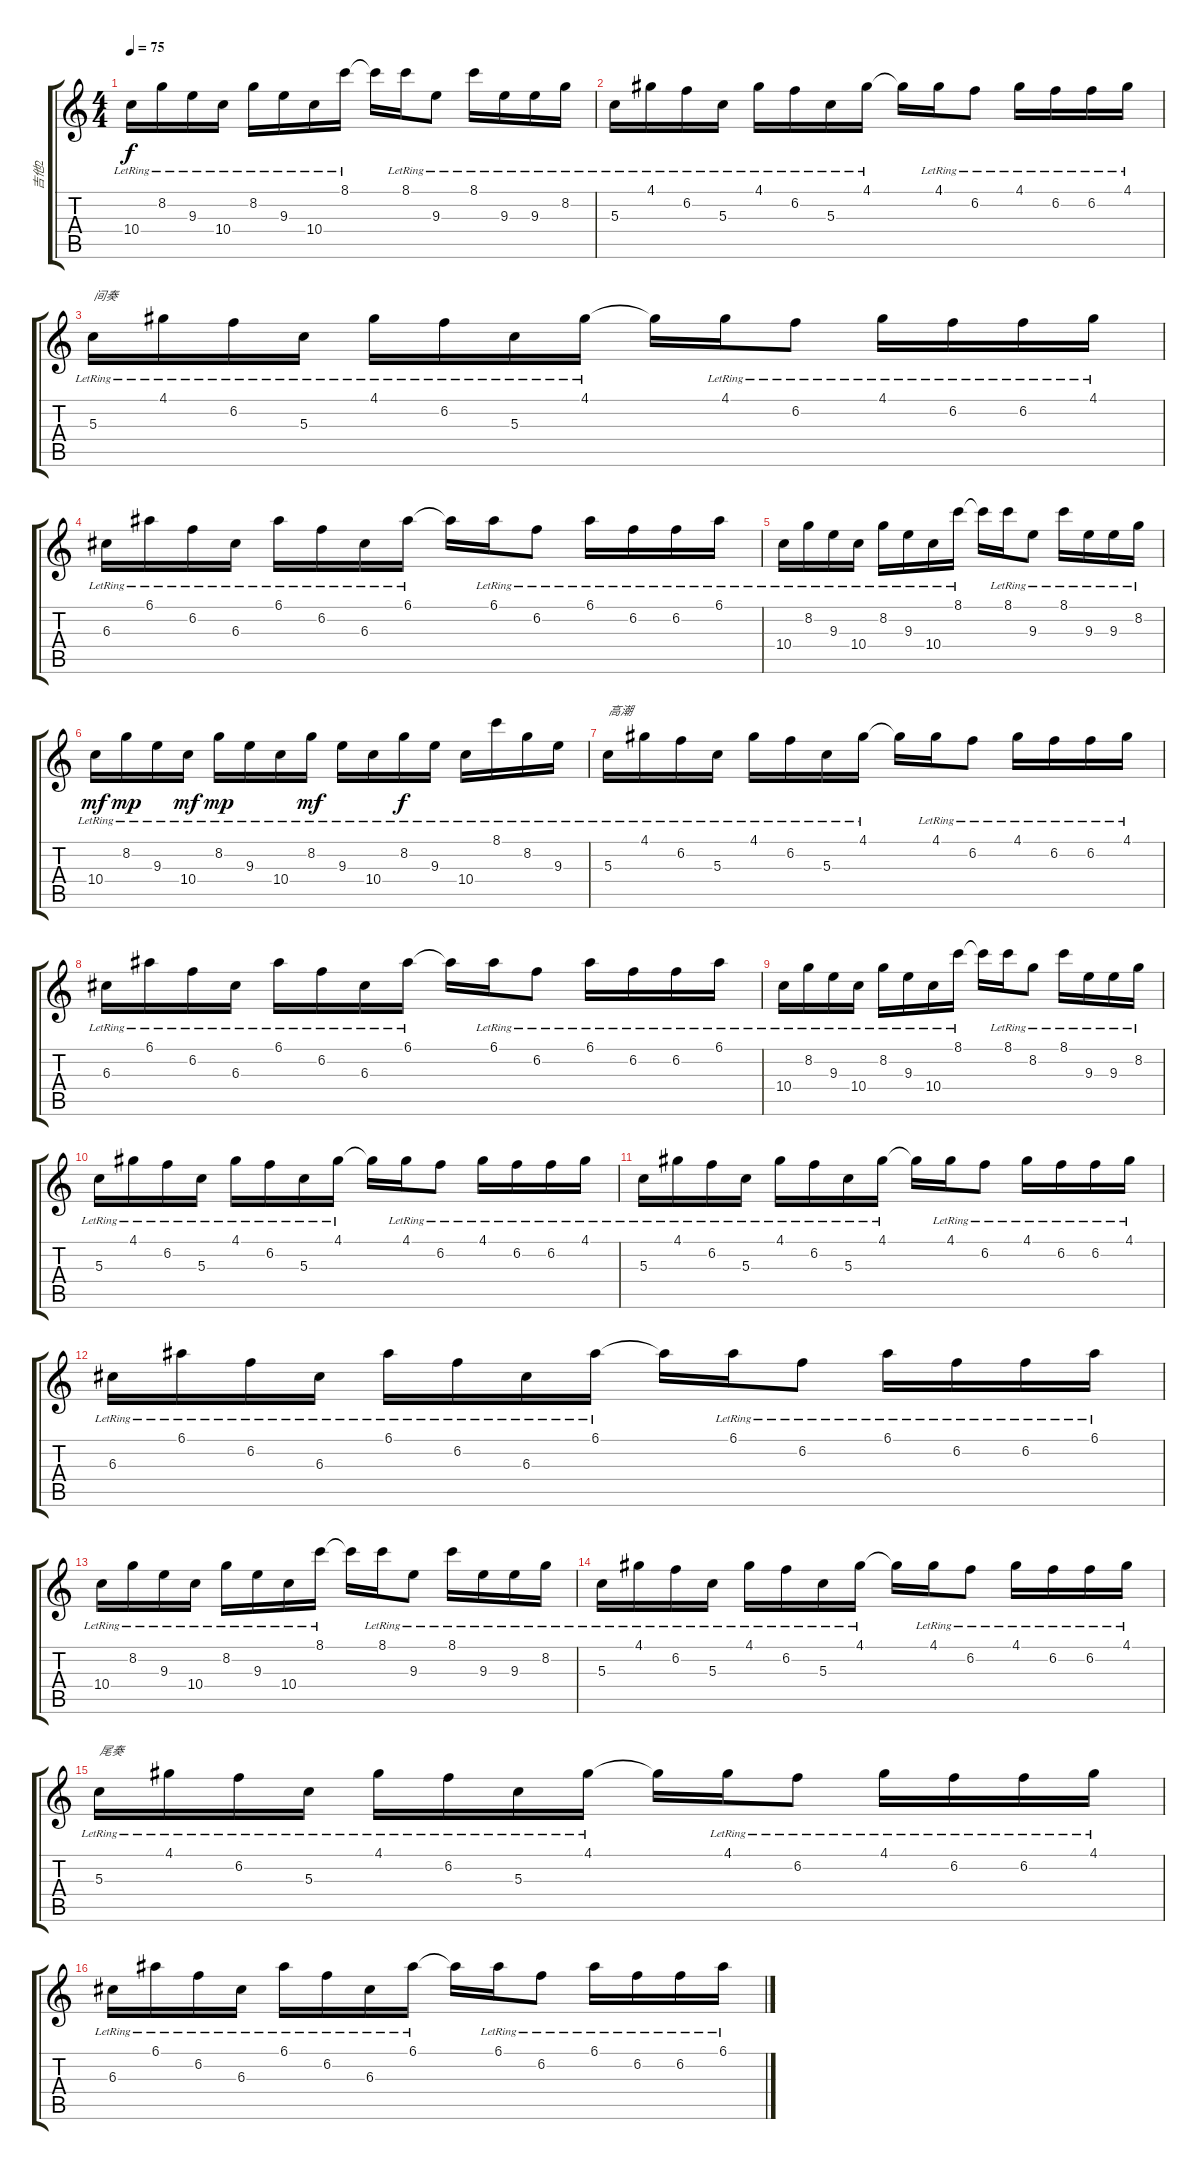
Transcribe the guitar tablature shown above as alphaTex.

\track ("吉他2" "吉他2") {instrument acousticguitarsteel}
\staff {score tabs}
\tuning (E4 B3 G3 D3 A2 E2) {hide}
\ts (4 4)
\tempo 75
\clef g2
\ks c
10.4{lr}.16{dy f} 8.2{lr}.16 9.3{lr}.16 10.4{lr}.16 8.2{lr}.16 9.3{lr}.16 10.4{lr}.16 8.1{lr}.16 8.1{t}.16 8.1{lr}.16 9.3{lr}.8 8.1{lr}.16 9.3{lr}.16 9.3{lr}.16 8.2{lr}.16 |
5.3{lr}.16 4.1{lr}.16 6.2{lr}.16 5.3{lr}.16 4.1{lr}.16 6.2{lr}.16 5.3{lr}.16 4.1{lr}.16 4.1{t}.16 4.1{lr}.16 6.2{lr}.8 4.1{lr}.16 6.2{lr}.16 6.2{lr}.16 4.1{lr}.16 |
5.3{lr}.16{txt "间奏"} 4.1{lr}.16 6.2{lr}.16 5.3{lr}.16 4.1{lr}.16 6.2{lr}.16 5.3{lr}.16 4.1{lr}.16 4.1{t}.16 4.1{lr}.16 6.2{lr}.8 4.1{lr}.16 6.2{lr}.16 6.2{lr}.16 4.1{lr}.16 |
6.3{lr}.16 6.1{lr}.16 6.2{lr}.16 6.3{lr}.16 6.1{lr}.16 6.2{lr}.16 6.3{lr}.16 6.1{lr}.16 6.1{t}.16 6.1{lr}.16 6.2{lr}.8 6.1{lr}.16 6.2{lr}.16 6.2{lr}.16 6.1{lr}.16 |
10.4{lr}.16 8.2{lr}.16 9.3{lr}.16 10.4{lr}.16 8.2{lr}.16 9.3{lr}.16 10.4{lr}.16 8.1{lr}.16 8.1{t}.16 8.1{lr}.16 9.3{lr}.8 8.1{lr}.16 9.3{lr}.16 9.3{lr}.16 8.2{lr}.16 |
10.4{lr}.16{dy mf} 8.2{lr}.16{dy mp} 9.3{lr}.16 10.4{lr}.16{dy mf} 8.2{lr}.16{dy mp} 9.3{lr}.16 10.4{lr}.16 8.2{lr}.16{dy mf} 9.3{lr}.16 10.4{lr}.16 8.2{lr}.16{dy f} 9.3{lr}.16 10.4{lr}.16 8.1{lr}.16 8.2{lr}.16 9.3{lr}.16 |
5.3{lr}.16{txt "高潮"} 4.1{lr}.16 6.2{lr}.16 5.3{lr}.16 4.1{lr}.16 6.2{lr}.16 5.3{lr}.16 4.1{lr}.16 4.1{t}.16 4.1{lr}.16 6.2{lr}.8 4.1{lr}.16 6.2{lr}.16 6.2{lr}.16 4.1{lr}.16 |
6.3{lr}.16 6.1{lr}.16 6.2{lr}.16 6.3{lr}.16 6.1{lr}.16 6.2{lr}.16 6.3{lr}.16 6.1{lr}.16 6.1{t}.16 6.1{lr}.16 6.2{lr}.8 6.1{lr}.16 6.2{lr}.16 6.2{lr}.16 6.1{lr}.16 |
10.4{lr}.16 8.2{lr}.16 9.3{lr}.16 10.4{lr}.16 8.2{lr}.16 9.3{lr}.16 10.4{lr}.16 8.1{lr}.16 8.1{t}.16 8.1{lr}.16 8.2{lr}.8 8.1{lr}.16 9.3{lr}.16 9.3{lr}.16 8.2{lr}.16 |
5.3{lr}.16 4.1{lr}.16 6.2{lr}.16 5.3{lr}.16 4.1{lr}.16 6.2{lr}.16 5.3{lr}.16 4.1{lr}.16 4.1{t}.16 4.1{lr}.16 6.2{lr}.8 4.1{lr}.16 6.2{lr}.16 6.2{lr}.16 4.1{lr}.16 |
5.3{lr}.16 4.1{lr}.16 6.2{lr}.16 5.3{lr}.16 4.1{lr}.16 6.2{lr}.16 5.3{lr}.16 4.1{lr}.16 4.1{t}.16 4.1{lr}.16 6.2{lr}.8 4.1{lr}.16 6.2{lr}.16 6.2{lr}.16 4.1{lr}.16 |
6.3{lr}.16 6.1{lr}.16 6.2{lr}.16 6.3{lr}.16 6.1{lr}.16 6.2{lr}.16 6.3{lr}.16 6.1{lr}.16 6.1{t}.16 6.1{lr}.16 6.2{lr}.8 6.1{lr}.16 6.2{lr}.16 6.2{lr}.16 6.1{lr}.16 |
10.4{lr}.16 8.2{lr}.16 9.3{lr}.16 10.4{lr}.16 8.2{lr}.16 9.3{lr}.16 10.4{lr}.16 8.1{lr}.16 8.1{t}.16 8.1{lr}.16 9.3{lr}.8 8.1{lr}.16 9.3{lr}.16 9.3{lr}.16 8.2{lr}.16 |
5.3{lr}.16 4.1{lr}.16 6.2{lr}.16 5.3{lr}.16 4.1{lr}.16 6.2{lr}.16 5.3{lr}.16 4.1{lr}.16 4.1{t}.16 4.1{lr}.16 6.2{lr}.8 4.1{lr}.16 6.2{lr}.16 6.2{lr}.16 4.1{lr}.16 |
5.3{lr}.16{txt "尾奏"} 4.1{lr}.16 6.2{lr}.16 5.3{lr}.16 4.1{lr}.16 6.2{lr}.16 5.3{lr}.16 4.1{lr}.16 4.1{t}.16 4.1{lr}.16 6.2{lr}.8 4.1{lr}.16 6.2{lr}.16 6.2{lr}.16 4.1{lr}.16 |
6.3{lr}.16 6.1{lr}.16 6.2{lr}.16 6.3{lr}.16 6.1{lr}.16 6.2{lr}.16 6.3{lr}.16 6.1{lr}.16 6.1{t}.16 6.1{lr}.16 6.2{lr}.8 6.1{lr}.16 6.2{lr}.16 6.2{lr}.16 6.1{lr}.16
